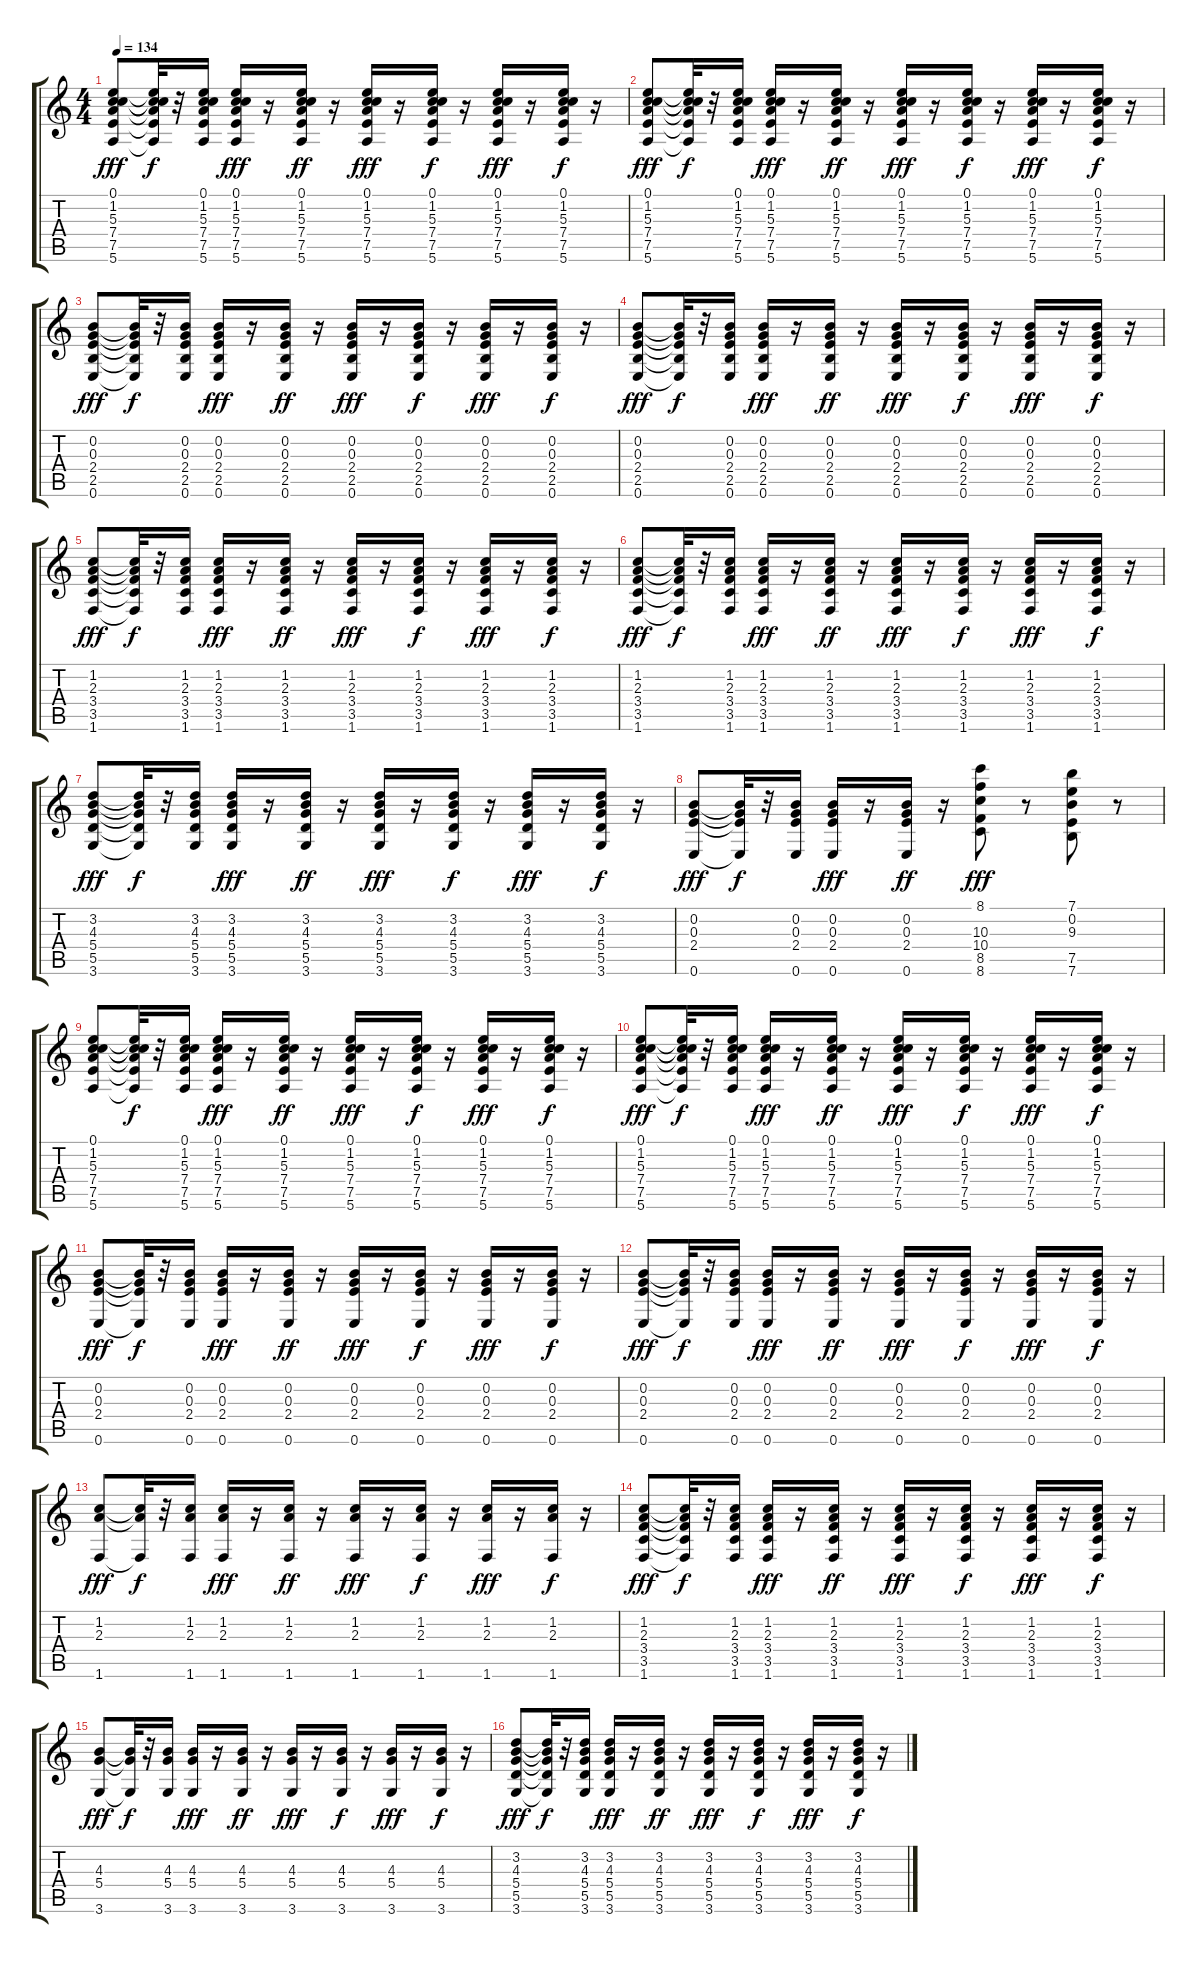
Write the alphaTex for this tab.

\track "" {instrument electricguitarclean}
\staff {score tabs}
\tuning (E4 B3 G3 D3 A2 E2) {hide}
\ts (4 4)
\tempo 134
\clef g2
\ks c
(0.1 1.2 5.3 7.4 7.5 5.6).8{dy fff} (0.1{t} 1.2{t} 5.3{t} 7.4{t} 7.5{t} 5.6{t}).32{dy f} r.32 (0.1 1.2 5.3 7.4 7.5 5.6).16 (0.1 1.2 5.3 7.4 7.5 5.6).16{dy fff} r.16 (0.1 1.2 5.3 7.4 7.5 5.6).16{dy ff} r.16 (0.1 1.2 5.3 7.4 7.5 5.6).16{dy fff} r.16 (0.1 1.2 5.3 7.4 7.5 5.6).16{dy f} r.16 (0.1 1.2 5.3 7.4 7.5 5.6).16{dy fff} r.16 (0.1 1.2 5.3 7.4 7.5 5.6).16{dy f} r.16 |
(0.1 1.2 5.3 7.4 7.5 5.6).8{dy fff} (0.1{t} 1.2{t} 5.3{t} 7.4{t} 7.5{t} 5.6{t}).32{dy f} r.32 (0.1 1.2 5.3 7.4 7.5 5.6).16 (0.1 1.2 5.3 7.4 7.5 5.6).16{dy fff} r.16 (0.1 1.2 5.3 7.4 7.5 5.6).16{dy ff} r.16 (0.1 1.2 5.3 7.4 7.5 5.6).16{dy fff} r.16 (0.1 1.2 5.3 7.4 7.5 5.6).16{dy f} r.16 (0.1 1.2 5.3 7.4 7.5 5.6).16{dy fff} r.16 (0.1 1.2 5.3 7.4 7.5 5.6).16{dy f} r.16 |
(0.2 0.3 2.4 2.5 0.6).8{dy fff} (0.2{t} 0.3{t} 2.4{t} 2.5{t} 0.6{t}).32{dy f} r.32 (0.2 0.3 2.4 2.5 0.6).16 (0.2 0.3 2.4 2.5 0.6).16{dy fff} r.16 (0.2 0.3 2.4 2.5 0.6).16{dy ff} r.16 (0.2 0.3 2.4 2.5 0.6).16{dy fff} r.16 (0.2 0.3 2.4 2.5 0.6).16{dy f} r.16 (0.2 0.3 2.4 2.5 0.6).16{dy fff} r.16 (0.2 0.3 2.4 2.5 0.6).16{dy f} r.16 |
(0.2 0.3 2.4 2.5 0.6).8{dy fff} (0.2{t} 0.3{t} 2.4{t} 2.5{t} 0.6{t}).32{dy f} r.32 (0.2 0.3 2.4 2.5 0.6).16 (0.2 0.3 2.4 2.5 0.6).16{dy fff} r.16 (0.2 0.3 2.4 2.5 0.6).16{dy ff} r.16 (0.2 0.3 2.4 2.5 0.6).16{dy fff} r.16 (0.2 0.3 2.4 2.5 0.6).16{dy f} r.16 (0.2 0.3 2.4 2.5 0.6).16{dy fff} r.16 (0.2 0.3 2.4 2.5 0.6).16{dy f} r.16 |
(1.2 2.3 3.4 3.5 1.6).8{dy fff} (1.2{t} 2.3{t} 3.4{t} 3.5{t} 1.6{t}).32{dy f} r.32 (1.2 2.3 3.4 3.5 1.6).16 (1.2 2.3 3.4 3.5 1.6).16{dy fff} r.16 (1.2 2.3 3.4 3.5 1.6).16{dy ff} r.16 (1.2 2.3 3.4 3.5 1.6).16{dy fff} r.16 (1.2 2.3 3.4 3.5 1.6).16{dy f} r.16 (1.2 2.3 3.4 3.5 1.6).16{dy fff} r.16 (1.2 2.3 3.4 3.5 1.6).16{dy f} r.16 |
(1.2 2.3 3.4 3.5 1.6).8{dy fff} (1.2{t} 2.3{t} 3.4{t} 3.5{t} 1.6{t}).32{dy f} r.32 (1.2 2.3 3.4 3.5 1.6).16 (1.2 2.3 3.4 3.5 1.6).16{dy fff} r.16 (1.2 2.3 3.4 3.5 1.6).16{dy ff} r.16 (1.2 2.3 3.4 3.5 1.6).16{dy fff} r.16 (1.2 2.3 3.4 3.5 1.6).16{dy f} r.16 (1.2 2.3 3.4 3.5 1.6).16{dy fff} r.16 (1.2 2.3 3.4 3.5 1.6).16{dy f} r.16 |
(3.2 4.3 5.4 5.5 3.6).8{dy fff} (3.2{t} 4.3{t} 5.4{t} 5.5{t} 3.6{t}).32{dy f} r.32 (3.2 4.3 5.4 5.5 3.6).16 (3.2 4.3 5.4 5.5 3.6).16{dy fff} r.16 (3.2 4.3 5.4 5.5 3.6).16{dy ff} r.16 (3.2 4.3 5.4 5.5 3.6).16{dy fff} r.16 (3.2 4.3 5.4 5.5 3.6).16{dy f} r.16 (3.2 4.3 5.4 5.5 3.6).16{dy fff} r.16 (3.2 4.3 5.4 5.5 3.6).16{dy f} r.16 |
(0.2 0.3 2.4 0.6).8{dy fff} (0.2{t} 0.3{t} 2.4{t} 0.6{t}).32{dy f} r.32 (0.2 0.3 2.4 0.6).16 (0.2 0.3 2.4 0.6).16{dy fff} r.16 (0.2 0.3 2.4 0.6).16{dy ff} r.16 (8.1 10.3 10.4 8.5 8.6).8{dy fff} r.8 (7.1 0.2 9.3 7.5 7.6).8 r.8 |
(0.1 1.2 5.3 7.4 7.5 5.6).8 (0.1{t} 1.2{t} 5.3{t} 7.4{t} 7.5{t} 5.6{t}).32{dy f} r.32 (0.1 1.2 5.3 7.4 7.5 5.6).16 (0.1 1.2 5.3 7.4 7.5 5.6).16{dy fff} r.16 (0.1 1.2 5.3 7.4 7.5 5.6).16{dy ff} r.16 (0.1 1.2 5.3 7.4 7.5 5.6).16{dy fff} r.16 (0.1 1.2 5.3 7.4 7.5 5.6).16{dy f} r.16 (0.1 1.2 5.3 7.4 7.5 5.6).16{dy fff} r.16 (0.1 1.2 5.3 7.4 7.5 5.6).16{dy f} r.16 |
(0.1 1.2 5.3 7.4 7.5 5.6).8{dy fff} (0.1{t} 1.2{t} 5.3{t} 7.4{t} 7.5{t} 5.6{t}).32{dy f} r.32 (0.1 1.2 5.3 7.4 7.5 5.6).16 (0.1 1.2 5.3 7.4 7.5 5.6).16{dy fff} r.16 (0.1 1.2 5.3 7.4 7.5 5.6).16{dy ff} r.16 (0.1 1.2 5.3 7.4 7.5 5.6).16{dy fff} r.16 (0.1 1.2 5.3 7.4 7.5 5.6).16{dy f} r.16 (0.1 1.2 5.3 7.4 7.5 5.6).16{dy fff} r.16 (0.1 1.2 5.3 7.4 7.5 5.6).16{dy f} r.16 |
(0.2 0.3 2.4 0.6).8{dy fff} (0.2{t} 0.3{t} 2.4{t} 0.6{t}).32{dy f} r.32 (0.2 0.3 2.4 0.6).16 (0.2 0.3 2.4 0.6).16{dy fff} r.16 (0.2 0.3 2.4 0.6).16{dy ff} r.16 (0.2 0.3 2.4 0.6).16{dy fff} r.16 (0.2 0.3 2.4 0.6).16{dy f} r.16 (0.2 0.3 2.4 0.6).16{dy fff} r.16 (0.2 0.3 2.4 0.6).16{dy f} r.16 |
(0.2 0.3 2.4 0.6).8{dy fff} (0.2{t} 0.3{t} 2.4{t} 0.6{t}).32{dy f} r.32 (0.2 0.3 2.4 0.6).16 (0.2 0.3 2.4 0.6).16{dy fff} r.16 (0.2 0.3 2.4 0.6).16{dy ff} r.16 (0.2 0.3 2.4 0.6).16{dy fff} r.16 (0.2 0.3 2.4 0.6).16{dy f} r.16 (0.2 0.3 2.4 0.6).16{dy fff} r.16 (0.2 0.3 2.4 0.6).16{dy f} r.16 |
(1.2 2.3 1.6).8{dy fff} (1.2{t} 2.3{t} 1.6{t}).32{dy f} r.32 (1.2 2.3 1.6).16 (1.2 2.3 1.6).16{dy fff} r.16 (1.2 2.3 1.6).16{dy ff} r.16 (1.2 2.3 1.6).16{dy fff} r.16 (1.2 2.3 1.6).16{dy f} r.16 (1.2 2.3 1.6).16{dy fff} r.16 (1.2 2.3 1.6).16{dy f} r.16 |
(1.2 2.3 3.4 3.5 1.6).8{dy fff} (1.2{t} 2.3{t} 3.4{t} 3.5{t} 1.6{t}).32{dy f} r.32 (1.2 2.3 3.4 3.5 1.6).16 (1.2 2.3 3.4 3.5 1.6).16{dy fff} r.16 (1.2 2.3 3.4 3.5 1.6).16{dy ff} r.16 (1.2 2.3 3.4 3.5 1.6).16{dy fff} r.16 (1.2 2.3 3.4 3.5 1.6).16{dy f} r.16 (1.2 2.3 3.4 3.5 1.6).16{dy fff} r.16 (1.2 2.3 3.4 3.5 1.6).16{dy f} r.16 |
(4.3 5.4 3.6).8{dy fff} (4.3{t} 5.4{t} 3.6{t}).32{dy f} r.32 (4.3 5.4 3.6).16 (4.3 5.4 3.6).16{dy fff} r.16 (4.3 5.4 3.6).16{dy ff} r.16 (4.3 5.4 3.6).16{dy fff} r.16 (4.3 5.4 3.6).16{dy f} r.16 (4.3 5.4 3.6).16{dy fff} r.16 (4.3 5.4 3.6).16{dy f} r.16 |
(3.2 4.3 5.4 5.5 3.6).8{dy fff} (3.2{t} 4.3{t} 5.4{t} 5.5{t} 3.6{t}).32{dy f} r.32 (3.2 4.3 5.4 5.5 3.6).16 (3.2 4.3 5.4 5.5 3.6).16{dy fff} r.16 (3.2 4.3 5.4 5.5 3.6).16{dy ff} r.16 (3.2 4.3 5.4 5.5 3.6).16{dy fff} r.16 (3.2 4.3 5.4 5.5 3.6).16{dy f} r.16 (3.2 4.3 5.4 5.5 3.6).16{dy fff} r.16 (3.2 4.3 5.4 5.5 3.6).16{dy f} r.16
